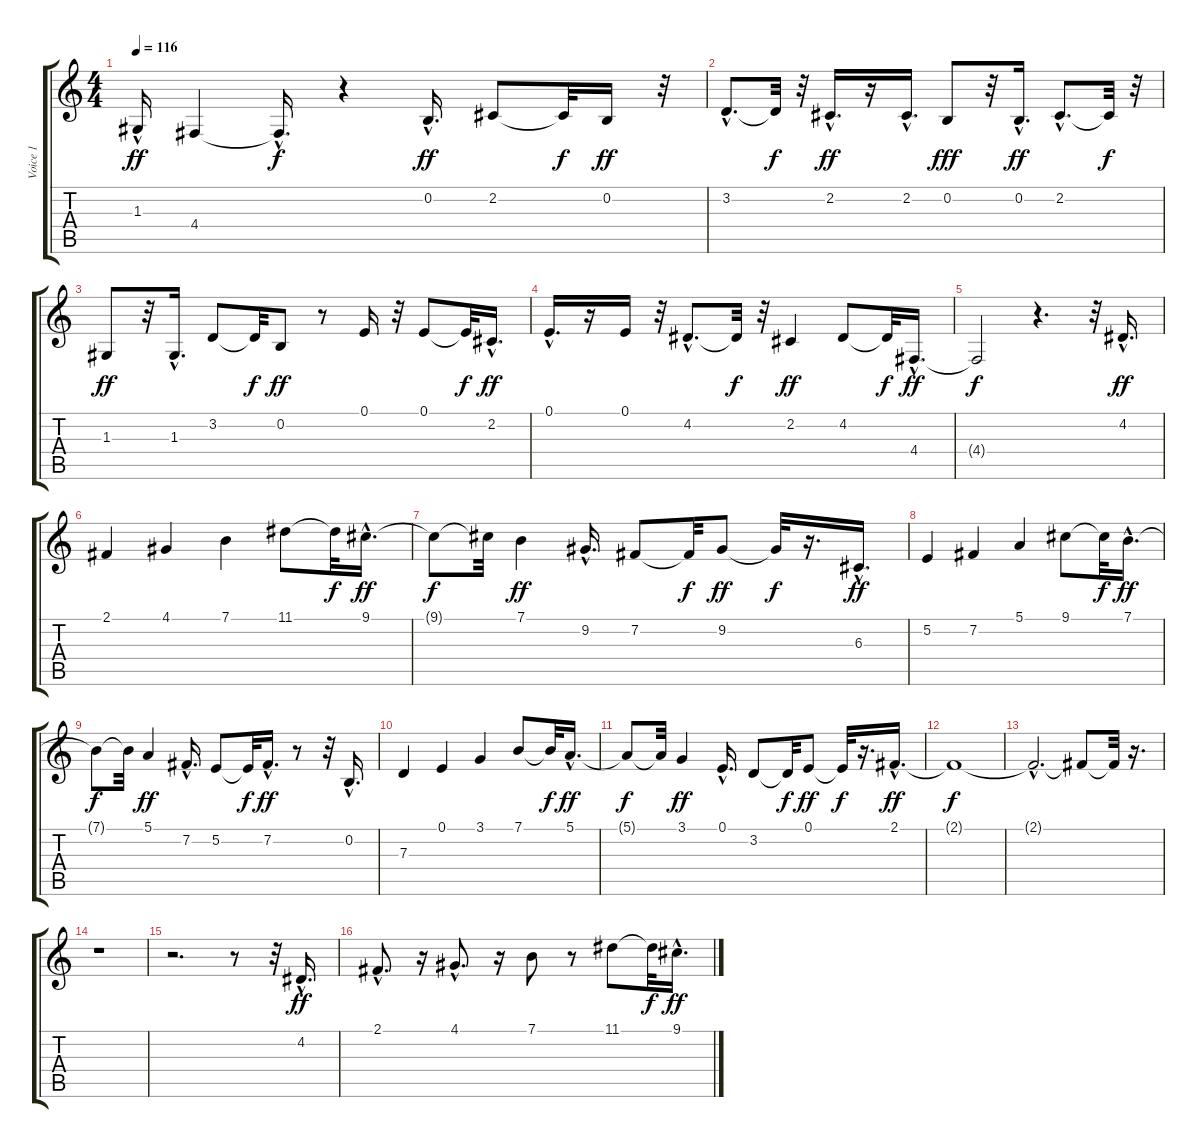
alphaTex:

\track ("Voice 1" "Voice 1") {instrument tuba}
\staff {score tabs}
\tuning (E4 B3 G3 D3 A2 E2) {hide}
\ts (4 4)
\tempo 116
\clef g2
\ks c
1.3{hac}.16{dy ff} 4.4.4 4.4{hac t}.16{d dy f} r.4 0.2{hac}.16{d dy ff} 2.2.8 2.2{t}.32{dy f} 0.2.16{dy ff} r.32 |
3.2{hac}.8{d} 3.2{t}.32{dy f} r.32 2.2{hac}.16{d dy ff} r.16 2.2{hac}.16{d} 0.2.8{dy fff} r.32 0.2{hac}.16{d dy ff} 2.2{hac}.8{d} 2.2{t}.32{dy f} r.32 |
1.3.8{dy ff} r.32 1.3{hac}.16{d} 3.2.8 3.2{t}.32{dy f} 0.2.8{dy ff} r.8 0.1.16 r.32 0.1.8 0.1{t}.32{dy f} 2.2{hac}.16{d dy ff} |
0.1{hac}.16{d} r.16 0.1.16 r.32 4.2{hac}.8{d} 4.2{t}.32{dy f} r.32 2.2.4{dy ff} 4.2.8 4.2{t}.32{dy f} 4.4{hac}.16{d dy ff} |
4.4{t}.2{dy f} r.4{d} r.32 4.2{hac}.16{d dy ff} |
2.1.4 4.1.4 7.1.4 11.1.8 11.1{t}.32{dy f} 9.1{hac}.16{d dy ff} |
9.1{t}.8{dy f} 9.1{t}.32 7.1.4{dy ff} 9.2{hac}.16{d} 7.2.8 7.2{t}.32{dy f} 9.2.8{dy ff} 9.2{t}.32{dy f} r.16{d} 6.3{hac}.16{d dy ff} |
5.2.4 7.2.4 5.1.4 9.1.8 9.1{t}.32{dy f} 7.1{hac}.16{d dy ff} |
7.1{t}.8{dy f} 7.1{t}.32 5.1.4{dy ff} 7.2{hac}.16{d} 5.2.8 5.2{t}.32{dy f} 7.2{hac}.16{d dy ff} r.8 r.32 0.2{hac}.16{d} |
7.3.4 0.1.4 3.1.4 7.1.8 7.1{t}.32{dy f} 5.1{hac}.16{d dy ff} |
5.1{t}.8{dy f} 5.1{t}.32 3.1.4{dy ff} 0.1{hac}.16{d} 3.2.8 3.2{t}.32{dy f} 0.1.8{dy ff} 0.1{t}.32{dy f} r.16{d} 2.1{hac}.16{d dy ff} |
2.1{t}.1{dy f} |
2.1{hac t}.2{d} 2.1{t}.8 2.1{t}.32 r.16{d} |
r.1 |
r.2{d} r.8 r.32 4.2{hac}.16{d dy ff} |
2.1{hac}.8{d} r.16 4.1{hac}.8{d} r.16 7.1.8 r.8 11.1.8 11.1{t}.32{dy f} 9.1{hac}.16{d dy ff}
